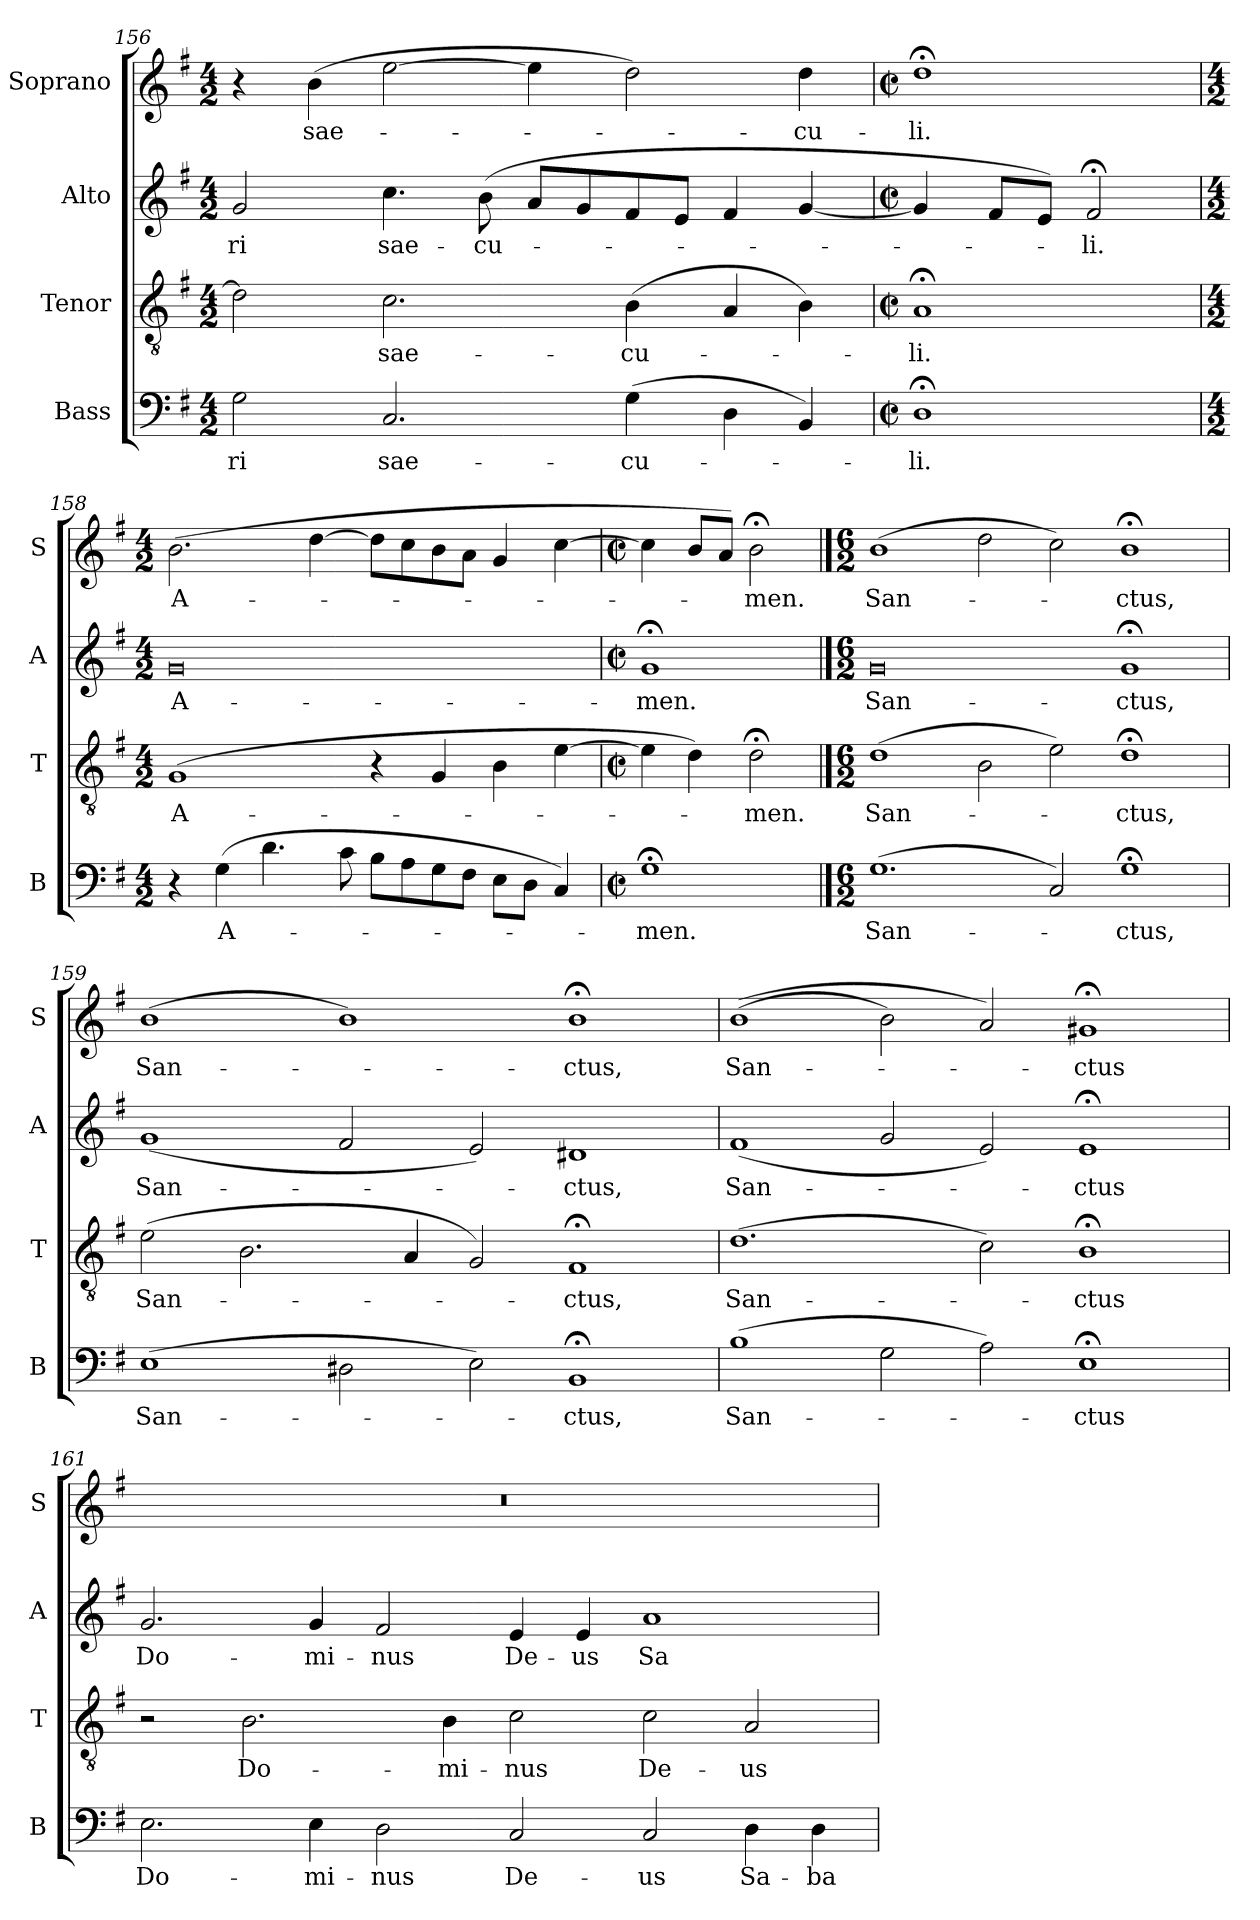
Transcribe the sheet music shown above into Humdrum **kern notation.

**kern	**text	**kern	**text	**kern	**text	**kern	**text
*part4	*part4	*part3	*part3	*part2	*part2	*part1	*part1
*staff4	*staff4	*staff3	*staff3	*staff2	*staff2	*staff1	*staff1
*I"Bass	*	*I"Tenor	*	*I"Alto	*	*I"Soprano	*
*I'B	*	*I'T	*	*I'A	*	*I'S	*
!!LO:PB:g=z
*clefF4	*	*clefGv2	*	*clefG2	*	*clefG2	*
*k[f#]	*	*k[f#]	*	*k[f#]	*	*k[f#]	*
*G:	*	*G:	*	*G:	*	*G:	*
*M4/2	*	*M4/2	*	*M4/2	*	*M4/2	*
=156	=156	=156	=156	=156	=156	=156	=156
!	!LO:LY:b	!	!	!	!LO:LY:b	!	!
2G\	-ri	2d\]	.	2g/	-ri	4r	.
!	!	!	!	!	!	!	!LO:LY:b
.	.	.	.	.	.	(>4b\	sae-
!	!LO:LY:b	!	!LO:LY:b	!	!LO:LY:b	!	!
2.C/	sae-	2.c\	sae-	4.cc\	sae-	[2ee\	.
!	!	!	!	!	!LO:LY:b	!	!
.	.	.	.	(>8b\	-cu-	.	.
.	.	.	.	8a/L	.	4ee\]	.
.	.	.	.	8g/	.	.	.
!	!LO:LY:b	!	!LO:LY:b	!	!	!	!
(>4G\	-cu-	(>4B\	-cu-	8f#/	.	2dd\)	.
.	.	.	.	8e/J	.	.	.
4D\	.	4A/	.	4f#/	.	.	.
!	!	!	!	!	!	!	!LO:LY:b
4BB/)	.	4B\)	.	[4g/	.	4dd\	-cu-
!!LO:LB:g=z
=157	=157	=157	=157	=157	=157	=157	=157
*M2/2	*	*M2/2	*	*M2/2	*	*M2/2	*
*met(c|)	*	*met(c|)	*	*met(c|)	*	*met(c|)	*
!	!LO:LY:b	!	!LO:LY:b	!	!	!	!LO:LY:b
1D;<	-li.	1A;<	-li.	4g/]	.	1dd;<	-li.
.	.	.	.	8f#/L	.	.	.
.	.	.	.	8e/J)	.	.	.
!	!	!	!	!	!LO:LY:b	!	!
.	.	.	.	2f#;</	-li.	.	.
=158	=158	=158	=158	=158	=158	=158	=158
*M4/2	*	*M4/2	*	*M4/2	*	*M4/2	*
!	!	!	!LO:LY:b	!	!LO:LY:b	!	!LO:LY:b
4r	.	(>1G	A-	0g	A-	(>2.b\	A-
!	!LO:LY:b	!	!	!	!	!	!
(>4G\	A-	.	.	.	.	.	.
4.d\	.	.	.	.	.	.	.
.	.	.	.	.	.	[4dd\	.
8c\	.	.	.	.	.	.	.
8B\L	.	4r	.	.	.	8dd\L]	.
8A\	.	.	.	.	.	8cc\	.
8G\	.	4G/	.	.	.	8b\	.
8F#\J	.	.	.	.	.	8a\J	.
8E\L	.	4B\	.	.	.	4g/	.
8D\J	.	.	.	.	.	.	.
4C/)	.	[4e\	.	.	.	[4cc\	.
=158X5	=158X5	=158X5	=158X5	=158X5	=158X5	=158X5	=158X5
*M2/2	*	*M2/2	*	*M2/2	*	*M2/2	*
*met(c|)	*	*met(c|)	*	*met(c|)	*	*met(c|)	*
!	!LO:LY:b	!	!	!	!LO:LY:b	!	!
1G;<	-men.	4e\]	.	1g;<	-men.	4cc\]	.
.	.	4d\)	.	.	.	8b/L	.
.	.	.	.	.	.	8a/J)	.
!	!	!	!LO:LY:b	!	!	!	!LO:LY:b
.	.	2d;<\	-men.	.	.	2b;<\	-men.
!!LO:PB:g=z
==158X6	==158X6	==158X6	==158X6	==158X6	==158X6	==158X6	==158X6
*M6/2	*	*M6/2	*	*M6/2	*	*M6/2	*
!	!LO:LY:b	!	!LO:LY:b	!	!LO:LY:b	!	!LO:LY:b
(>1.G	San-	(>1d	San-	0g	San-	(>1b	San-
.	.	2B\	.	.	.	2dd\	.
2C/)	.	2e\)	.	.	.	2cc\)	.
!	!LO:LY:b	!	!LO:LY:b	!	!LO:LY:b	!	!LO:LY:b
1G;<	-ctus,	1d;<	-ctus,	1g;<	-ctus,	1b;<	-ctus,
=159	=159	=159	=159	=159	=159	=159	=159
!	!LO:LY:b	!	!LO:LY:b	!	!LO:LY:b	!	!LO:LY:b
(>1E	San-	(>2e\	San-	(<1g	San-	(>1b	San-
.	.	2.B\	.	.	.	.	.
2D#X\	.	.	.	2f#/	.	1b)	.
.	.	4A/	.	.	.	.	.
2E\)	.	2G/)	.	2e/)	.	.	.
!	!LO:LY:b	!	!LO:LY:b	!	!LO:LY:b	!	!LO:LY:b
1BB;<	-ctus,	1F#;<	-ctus,	1d#X	-ctus,	1b;<	-ctus,
=160	=160	=160	=160	=160	=160	=160	=160
!	!LO:LY:b	!	!LO:LY:b	!	!LO:LY:b	!	!LO:LY:b
(>1B	San-	(>1.d	San-	(<1f#	San-	(>(>1b	San-
2G\	.	.	.	2g/	.	2b\)	.
2A\)	.	2c\)	.	2e/)	.	2a/)	.
!	!LO:LY:b	!	!LO:LY:b	!	!LO:LY:b	!	!LO:LY:b
1E;<	-ctus	1B;<	-ctus	1e;<	-ctus	1g#X;<	-ctus
!!LO:LB:g=z
=161	=161	=161	=161	=161	=161	=161	=161
!	!LO:LY:b	!	!	!	!LO:LY:b	!	!
2.E\	Do-	2r	.	2.g/	Do-	0.r	.
!	!	!	!LO:LY:b	!	!	!	!
.	.	2.B\	Do-	.	.	.	.
!	!LO:LY:b	!	!	!	!LO:LY:b	!	!
4E\	-mi-	.	.	4g/	-mi-	.	.
!	!LO:LY:b	!	!	!	!LO:LY:b	!	!
2D\	-nus	.	.	2f#/	-nus	.	.
!	!	!	!LO:LY:b	!	!	!	!
.	.	4B\	-mi-	.	.	.	.
!	!LO:LY:b	!	!LO:LY:b	!	!LO:LY:b	!	!
2C/	De-	2c\	-nus	4e/	De-	.	.
!	!	!	!	!	!LO:LY:b	!	!
.	.	.	.	4e/	-us	.	.
!	!LO:LY:b	!	!LO:LY:b	!	!LO:LY:b	!	!
2C/	-us	2c\	De-	1a	Sa-	.	.
!	!LO:LY:b	!	!LO:LY:b	!	!	!	!
4D\	Sa-	2A/	-us	.	.	.	.
!	!LO:LY:b	!	!	!	!	!	!
4D\	-ba-	.	.	.	.	.	.
=	=	=	=	=	=	=	=
*-	*-	*-	*-	*-	*-	*-	*-
